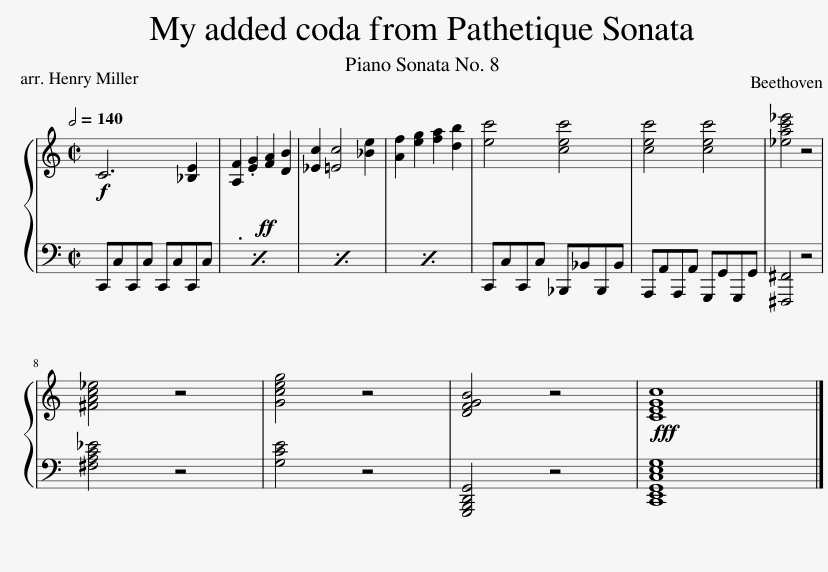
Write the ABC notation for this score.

X:1
%%score { 1 | 2 }
L:1/8
Q:1/2=140
M:2/2
I:linebreak $
K:C
V:1 treble
V:2 bass
V:1
!f! C6 [_B,E]2 | .[A,F]2 .[EG]2 [FA]2 [DB]2 | [_Ec]2 [=Ec]4 [_Be]2 | [Af]2 [eg]2 [fa]2 [db]2 | [ec']4 [cec']4 | %5
 [cec']4 [cec']4 | [_eac'_e']4 z4 |$ [^FAc_e]4 z4 | [Gceg]4 z4 | [DFGB]4 z4 | %10
 [CEGc]8 |] %11
V:2
 C,,C,C,,C, C,,C,C,,C, |!ff! x8 | x8 | x8 | C,,C,C,,C, _B,,,_B,,B,,,B,, | %5
 A,,,A,,A,,,A,, G,,,G,,G,,,G,, | [^F,,,^F,,]4 z4 |$ [^F,A,C_E]4 z4 | [G,CE]4 z4 | [G,,,B,,,D,,G,,]4 z4 | %10
!fff! [C,,E,,G,,C,E,G,]8 |] %11
